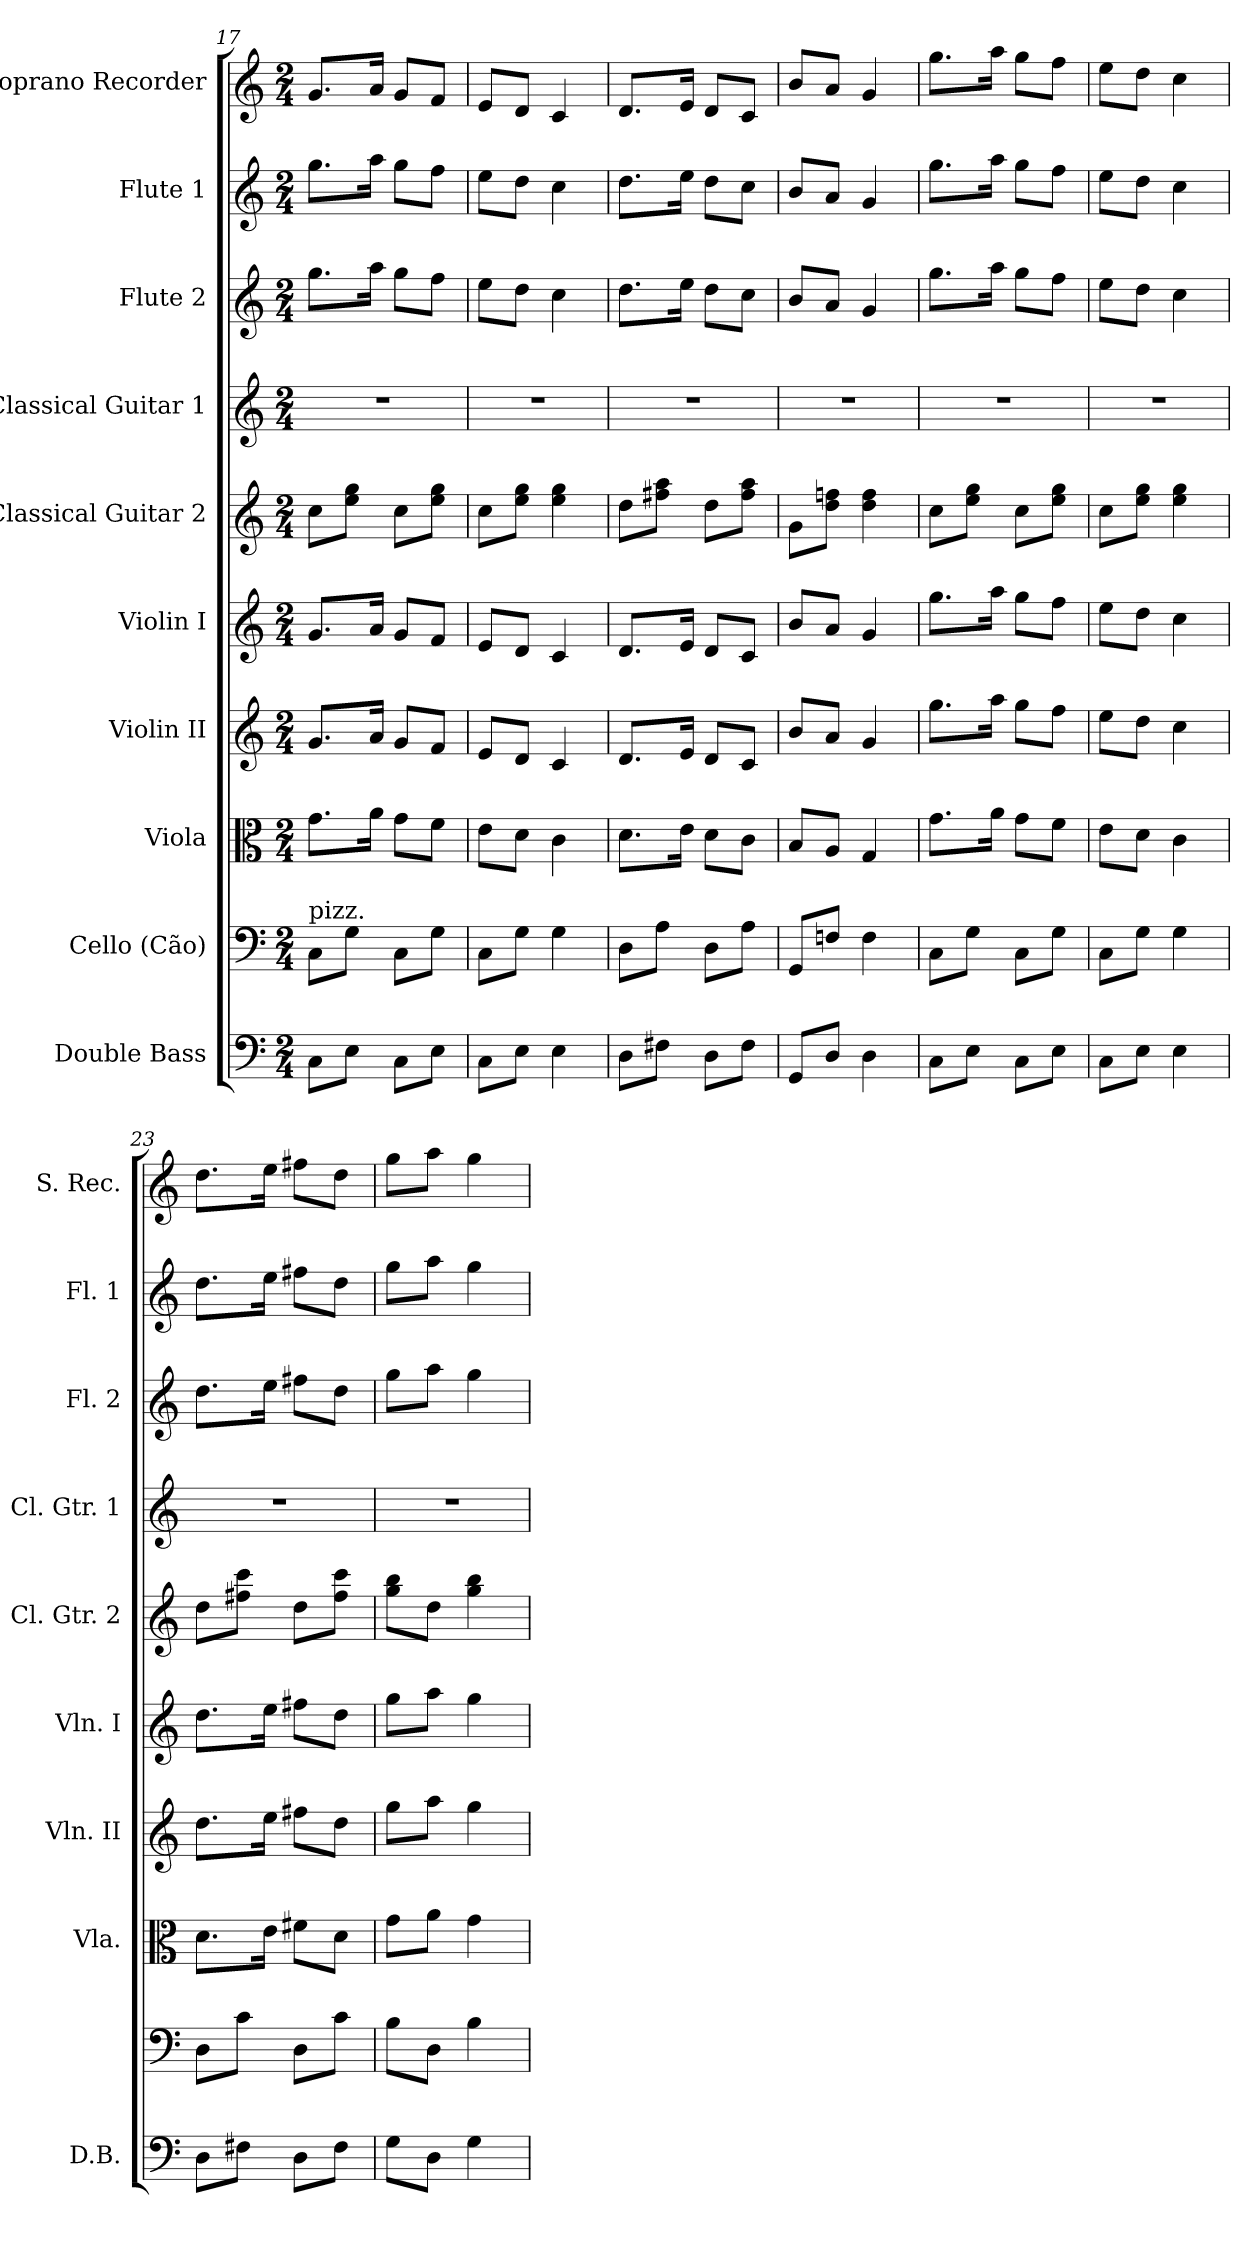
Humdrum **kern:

**kern	**kern	**kern	**kern	**kern	**kern	**kern	**kern	**kern	**kern
*part10	*part9	*part8	*part7	*part6	*part5	*part4	*part3	*part2	*part1
*staff10	*staff9	*staff8	*staff7	*staff6	*staff5	*staff4	*staff3	*staff2	*staff1
*I"Double Bass	*I"Cello (Cão)	*I"Viola	*I"Violin II	*I"Violin I	*I"Classical Guitar 2	*I"Classical Guitar 1	*I"Flute 2	*I"Flute 1	*I"Soprano Recorder
*I'D.B.	*	*I'Vla.	*I'Vln. II	*I'Vln. I	*I'Cl. Gtr. 2	*I'Cl. Gtr. 1	*I'Fl. 2	*I'Fl. 1	*I'S. Rec.
*clefF4	*clefF4	*clefC3	*clefG2	*clefG2	*clefG2	*clefG2	*clefG2	*clefG2	*clefG2
*ITrd7c12	*	*	*	*	*ITrd7c12	*ITrd7c12	*	*	*ITrd-7c-12
*k[]	*k[]	*k[]	*k[]	*k[]	*k[]	*k[]	*k[]	*k[]	*k[]
*C:	*C:	*C:	*C:	*C:	*C:	*C:	*C:	*C:	*C:
*M2/4	*M2/4	*M2/4	*M2/4	*M2/4	*M2/4	*M2/4	*M2/4	*M2/4	*M2/4
=17	=17	=17	=17	=17	=17	=17	=17	=17	=17
!	!LO:TX:a:t=pizz.	!	!	!	!	!	!	!	!
8CC\L	8C\L	8.g\L	8.g/L	8.g/L	8c\L	2r	8.gg\L	8.gg\L	8.gg/L
8EE\J	8G\J	.	.	.	8e\ 8g\J	.	.	.	.
.	.	16a\Jk	16a/Jk	16a/Jk	.	.	16aa\Jk	16aa\Jk	16aa/Jk
8CC\L	8C\L	8g\L	8g/L	8g/L	8c\L	.	8gg\L	8gg\L	8gg/L
8EE\J	8G\J	8f\J	8f/J	8f/J	8e\ 8g\J	.	8ff\J	8ff\J	8ff/J
=18	=18	=18	=18	=18	=18	=18	=18	=18	=18
8CC\L	8C\L	8e\L	8e/L	8e/L	8c\L	2r	8ee\L	8ee\L	8ee/L
8EE\J	8G\J	8d\J	8d/J	8d/J	8e\ 8g\J	.	8dd\J	8dd\J	8dd/J
4EE\	4G\	4c\	4c/	4c/	4e\ 4g\	.	4cc\	4cc\	4cc/
=19	=19	=19	=19	=19	=19	=19	=19	=19	=19
8DD\L	8D\L	8.d\L	8.d/L	8.d/L	8d\L	2r	8.dd\L	8.dd\L	8.dd/L
8FF#X\J	8A\J	.	.	.	8f#X\ 8a\J	.	.	.	.
.	.	16e\Jk	16e/Jk	16e/Jk	.	.	16ee\Jk	16ee\Jk	16ee/Jk
8DD\L	8D\L	8d\L	8d/L	8d/L	8d\L	.	8dd\L	8dd\L	8dd/L
8FF#\J	8A\J	8c\J	8c/J	8c/J	8f#\ 8a\J	.	8cc\J	8cc\J	8cc/J
!!LO:PB:g=z
=20	=20	=20	=20	=20	=20	=20	=20	=20	=20
8GGG/L	8GG/L	8B/L	8b/L	8b/L	8G\L	2r	8b/L	8b/L	8bb/L
8DD/J	8Fni/J	8A/J	8a/J	8a/J	8d\ 8fni\J	.	8a/J	8a/J	8aa/J
4DD\	4F\	4G/	4g/	4g/	4d\ 4f\	.	4g/	4g/	4gg/
=21	=21	=21	=21	=21	=21	=21	=21	=21	=21
8CC\L	8C\L	8.g\L	8.gg\L	8.gg\L	8c\L	2r	8.gg\L	8.gg\L	8.ggg\L
8EE\J	8G\J	.	.	.	8e\ 8g\J	.	.	.	.
.	.	16a\Jk	16aa\Jk	16aa\Jk	.	.	16aa\Jk	16aa\Jk	16aaa\Jk
8CC\L	8C\L	8g\L	8gg\L	8gg\L	8c\L	.	8gg\L	8gg\L	8ggg\L
8EE\J	8G\J	8f\J	8ff\J	8ff\J	8e\ 8g\J	.	8ff\J	8ff\J	8fff\J
=22	=22	=22	=22	=22	=22	=22	=22	=22	=22
8CC\L	8C\L	8e\L	8ee\L	8ee\L	8c\L	2r	8ee\L	8ee\L	8eee\L
8EE\J	8G\J	8d\J	8dd\J	8dd\J	8e\ 8g\J	.	8dd\J	8dd\J	8ddd\J
4EE\	4G\	4c\	4cc\	4cc\	4e\ 4g\	.	4cc\	4cc\	4ccc\
=23	=23	=23	=23	=23	=23	=23	=23	=23	=23
8DD\L	8D\L	8.d\L	8.dd\L	8.dd\L	8d\L	2r	8.dd\L	8.dd\L	8.ddd\L
8FF#X\J	8c\J	.	.	.	8f#X\ 8cc\J	.	.	.	.
.	.	16e\Jk	16ee\Jk	16ee\Jk	.	.	16ee\Jk	16ee\Jk	16eee\Jk
8DD\L	8D\L	8f#X\L	8ff#X\L	8ff#X\L	8d\L	.	8ff#X\L	8ff#X\L	8fff#X\L
8FF#\J	8c\J	8d\J	8dd\J	8dd\J	8f#\ 8cc\J	.	8dd\J	8dd\J	8ddd\J
=24	=24	=24	=24	=24	=24	=24	=24	=24	=24
8GG\L	8B\L	8g\L	8gg\L	8gg\L	8g\ 8b\L	2r	8gg\L	8gg\L	8ggg\L
8DD\J	8D\J	8a\J	8aa\J	8aa\J	8d\J	.	8aa\J	8aa\J	8aaa\J
4GG\	4B\	4g\	4gg\	4gg\	4g\ 4b\	.	4gg\	4gg\	4ggg\
=	=	=	=	=	=	=	=	=	=
*-	*-	*-	*-	*-	*-	*-	*-	*-	*-
